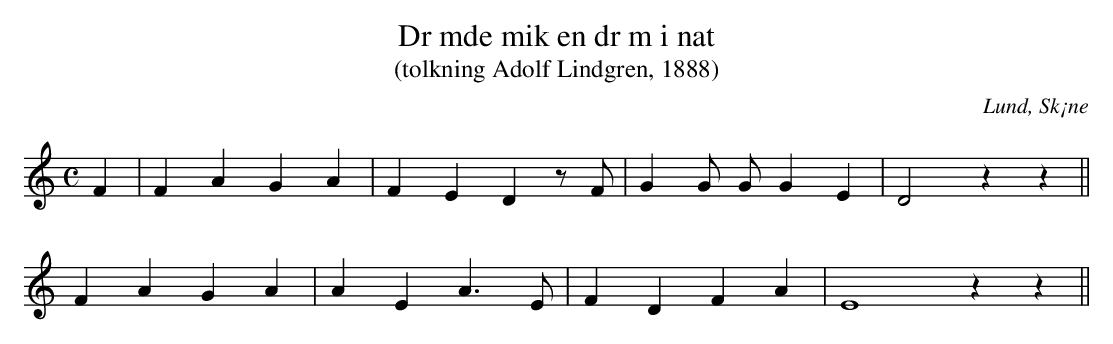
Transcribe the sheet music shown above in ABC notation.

X:1
T:Dr mde mik en dr m i nat
T:(tolkning Adolf Lindgren, 1888)
O:Lund, Sk¡ne
M:C
L:1/4
K:C
F | F A G A | F E D z/F/ | G G/ G/ G E | D2 z z ||
F A G A | A E A > E | F D F A | E4 z z ||
